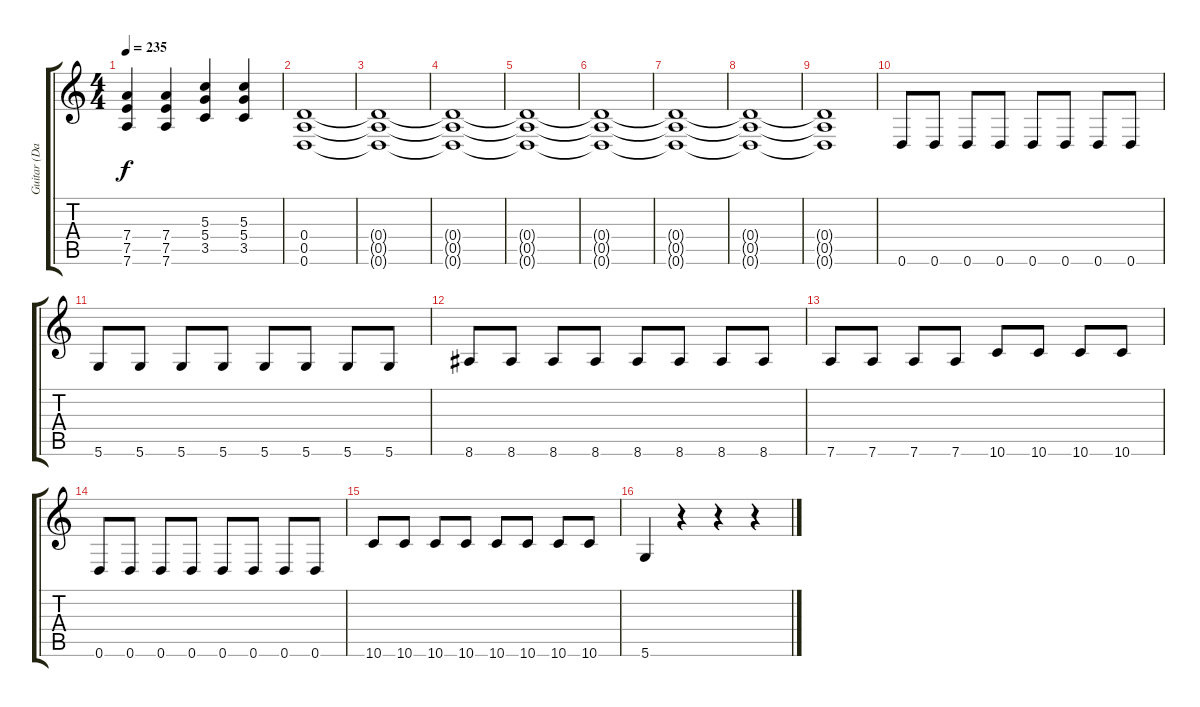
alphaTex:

\track ("Guitar (Dave Baksh)" "Guitar (Da") {instrument distortionguitar}
\staff {score tabs}
\tuning (E4 B3 G3 D3 A2 D2) {hide}
\ts (4 4)
\tempo 235
\clef g2
\ks c
(7.4 7.5 7.6).4{dy f} (7.4 7.5 7.6).4 (5.3 5.4 3.5).4 (5.3 5.4 3.5).4 |
(0.4 0.5 0.6).1{volume 10} |
(0.4{t} 0.5{t} 0.6{t}).1 |
(0.4{t} 0.5{t} 0.6{t}).1 |
(0.4{t} 0.5{t} 0.6{t}).1 |
(0.4{t} 0.5{t} 0.6{t}).1{volume 7} |
(0.4{t} 0.5{t} 0.6{t}).1 |
(0.4{t} 0.5{t} 0.6{t}).1 |
(0.4{t} 0.5{t} 0.6{t}).1 |
0.6.8{volume 13} 0.6.8 0.6.8 0.6.8 0.6.8 0.6.8 0.6.8 0.6.8 |
5.6.8 5.6.8 5.6.8 5.6.8 5.6.8 5.6.8 5.6.8 5.6.8 |
8.6.8 8.6.8 8.6.8 8.6.8 8.6.8 8.6.8 8.6.8 8.6.8 |
7.6.8 7.6.8 7.6.8 7.6.8 10.6.8 10.6.8 10.6.8 10.6.8 |
0.6.8 0.6.8 0.6.8 0.6.8 0.6.8 0.6.8 0.6.8 0.6.8 |
10.6.8 10.6.8 10.6.8 10.6.8 10.6.8 10.6.8 10.6.8 10.6.8 |
5.6.4 r.4 r.4 r.4
